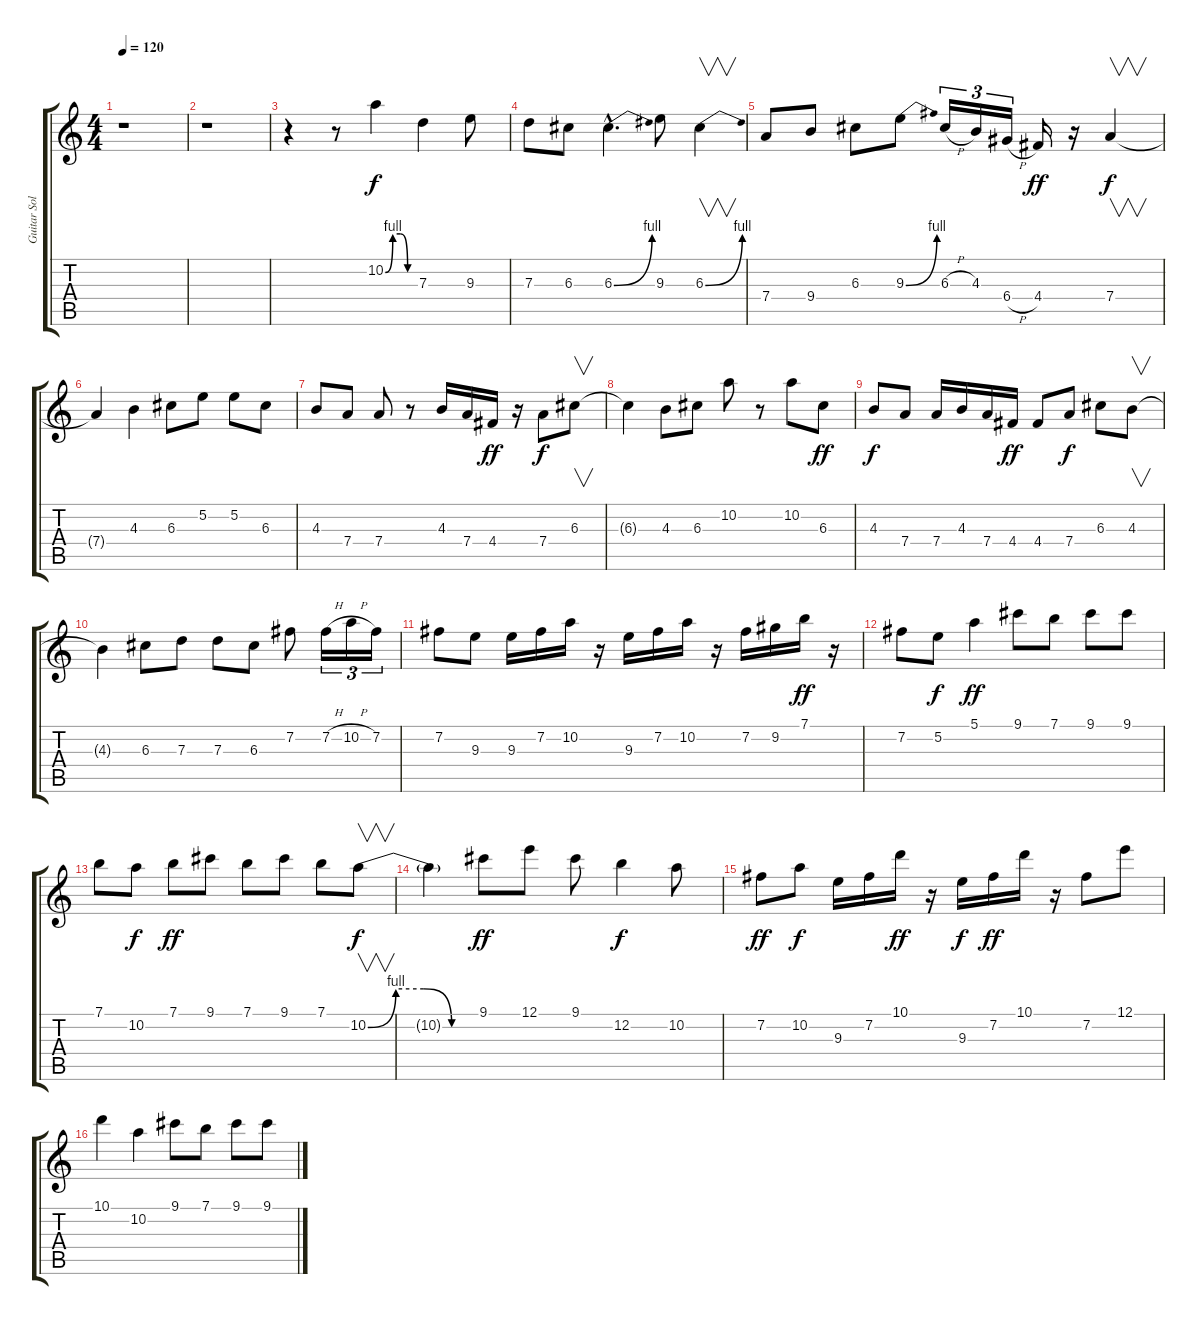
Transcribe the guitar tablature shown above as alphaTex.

\track ("Guitar Solo" "Guitar Sol") {instrument distortionguitar}
\staff {score tabs}
\tuning (E4 B3 G3 D3 A2 E2) {hide}
\ts (4 4)
\tempo 120
\clef g2
\ks c
r.1{dy f} |
r.1 |
r.4 r.8 10.2{be (custom 0 0 15 4 30 4 45 0 60 0)}.4 7.3.4 9.3.8 |
7.3.8 6.3.8 6.3{be (bend 0 0 60 4) hac}.4{d} 9.3.8 6.3{be (bend 0 0 60 4)}.4{v} |
7.4.8 9.4.8 6.3.8 9.3{be (bend 0 0 60 4)}.8 6.3{h}.16{tu (3 2)} 4.3.16{tu (3 2)} 6.4{h}.16{tu (3 2)} 4.4.16{dy ff} r.16 7.4.4{v dy f} |
7.4{t}.4 4.3.4 6.3.8 5.2.8 5.2.8 6.3.8 |
4.3.8 7.4.8 7.4.8 r.8 4.3.16 7.4.16 4.4.16{dy ff} r.16 7.4.8{dy f} 6.3.8{v} |
6.3{t}.4 4.3.8 6.3.8 10.2.8 r.8 10.2.8 6.3.8{dy ff} |
4.3.8{dy f} 7.4.8 7.4.16 4.3.16 7.4.16 4.4.16{dy ff} 4.4.8 7.4.8{dy f} 6.3.8 4.3.8{v} |
4.3{t}.4 6.3.8 7.3.8 7.3.8 6.3.8 7.2.8 7.2{h}.16{tu (3 2)} 10.2{h}.16{tu (3 2)} 7.2.16{tu (3 2)} |
7.2.8 9.3.8 9.3.16 7.2.16 10.2.16 r.16 9.3.16 7.2.16 10.2.16 r.16 7.2.16 9.2.16 7.1.16{dy ff} r.16 |
7.2.8 5.2.8{dy f} 5.1.4{dy ff} 9.1.8 7.1.8 9.1.8 9.1.8 |
7.1.8 10.2.8{dy f} 7.1.8{dy ff} 9.1.8 7.1.8 9.1.8 7.1.8 10.2{be (custom 0 0 15 4 30 4 45 0 60 0)}.8{v dy f} |
10.2{t}.4 9.1.8{dy ff} 12.1.8 9.1.8 12.2.4{dy f} 10.2.8 |
7.2.8{dy ff} 10.2.8{dy f} 9.3.16 7.2.16 10.1.16{dy ff} r.16 9.3.16{dy f} 7.2.16{dy ff} 10.1.16 r.16 7.2.8 12.1.8 |
10.1.4 10.2.4 9.1.8 7.1.8 9.1.8 9.1.8
